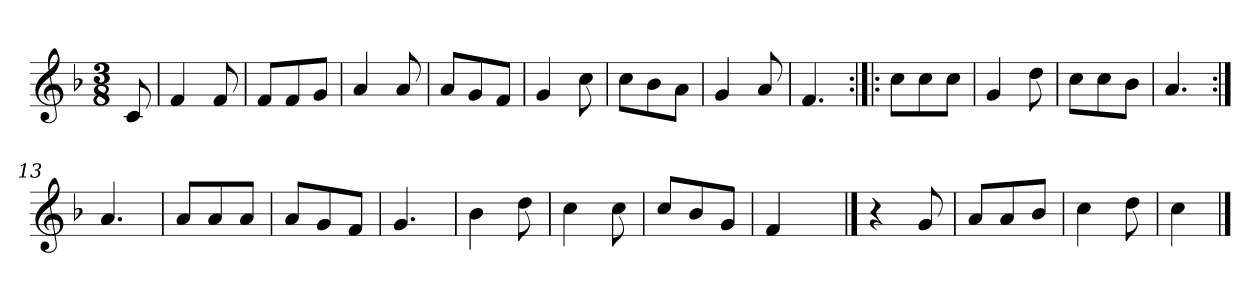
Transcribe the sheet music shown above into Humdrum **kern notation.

**kern
*part1
*staff1
*clefG2
*k[b-]
*F:
*M3/8
*MM120
=
8c
=1
4f
8f
=2
8f/L
8f/
8g/J
=3
4a
8a
=4
8a/L
8g/
8f/J
=5
4g
8cc
=6
8cc\L
8b-\
8a\J
=7
4g
8a
=8
4.f
=9:|!|:
8cc\L
8cc\
8cc\J
=10
4g
8dd
=11
8cc\L
8cc\
8b-\J
=12
4.a
=13:|!
4.a
=14
8a/L
8a/
8a/J
=15
8a/L
8g/
8f/J
=16
4.g
=17
4b-
8dd
=18
4cc
8cc
=19
8cc/L
8b-/
8g/J
=20
4f
8ryy
==21
4r
8g
=22
8a/L
8a/
8b-/J
=23
4cc
8dd
=24
4cc
==
*-
